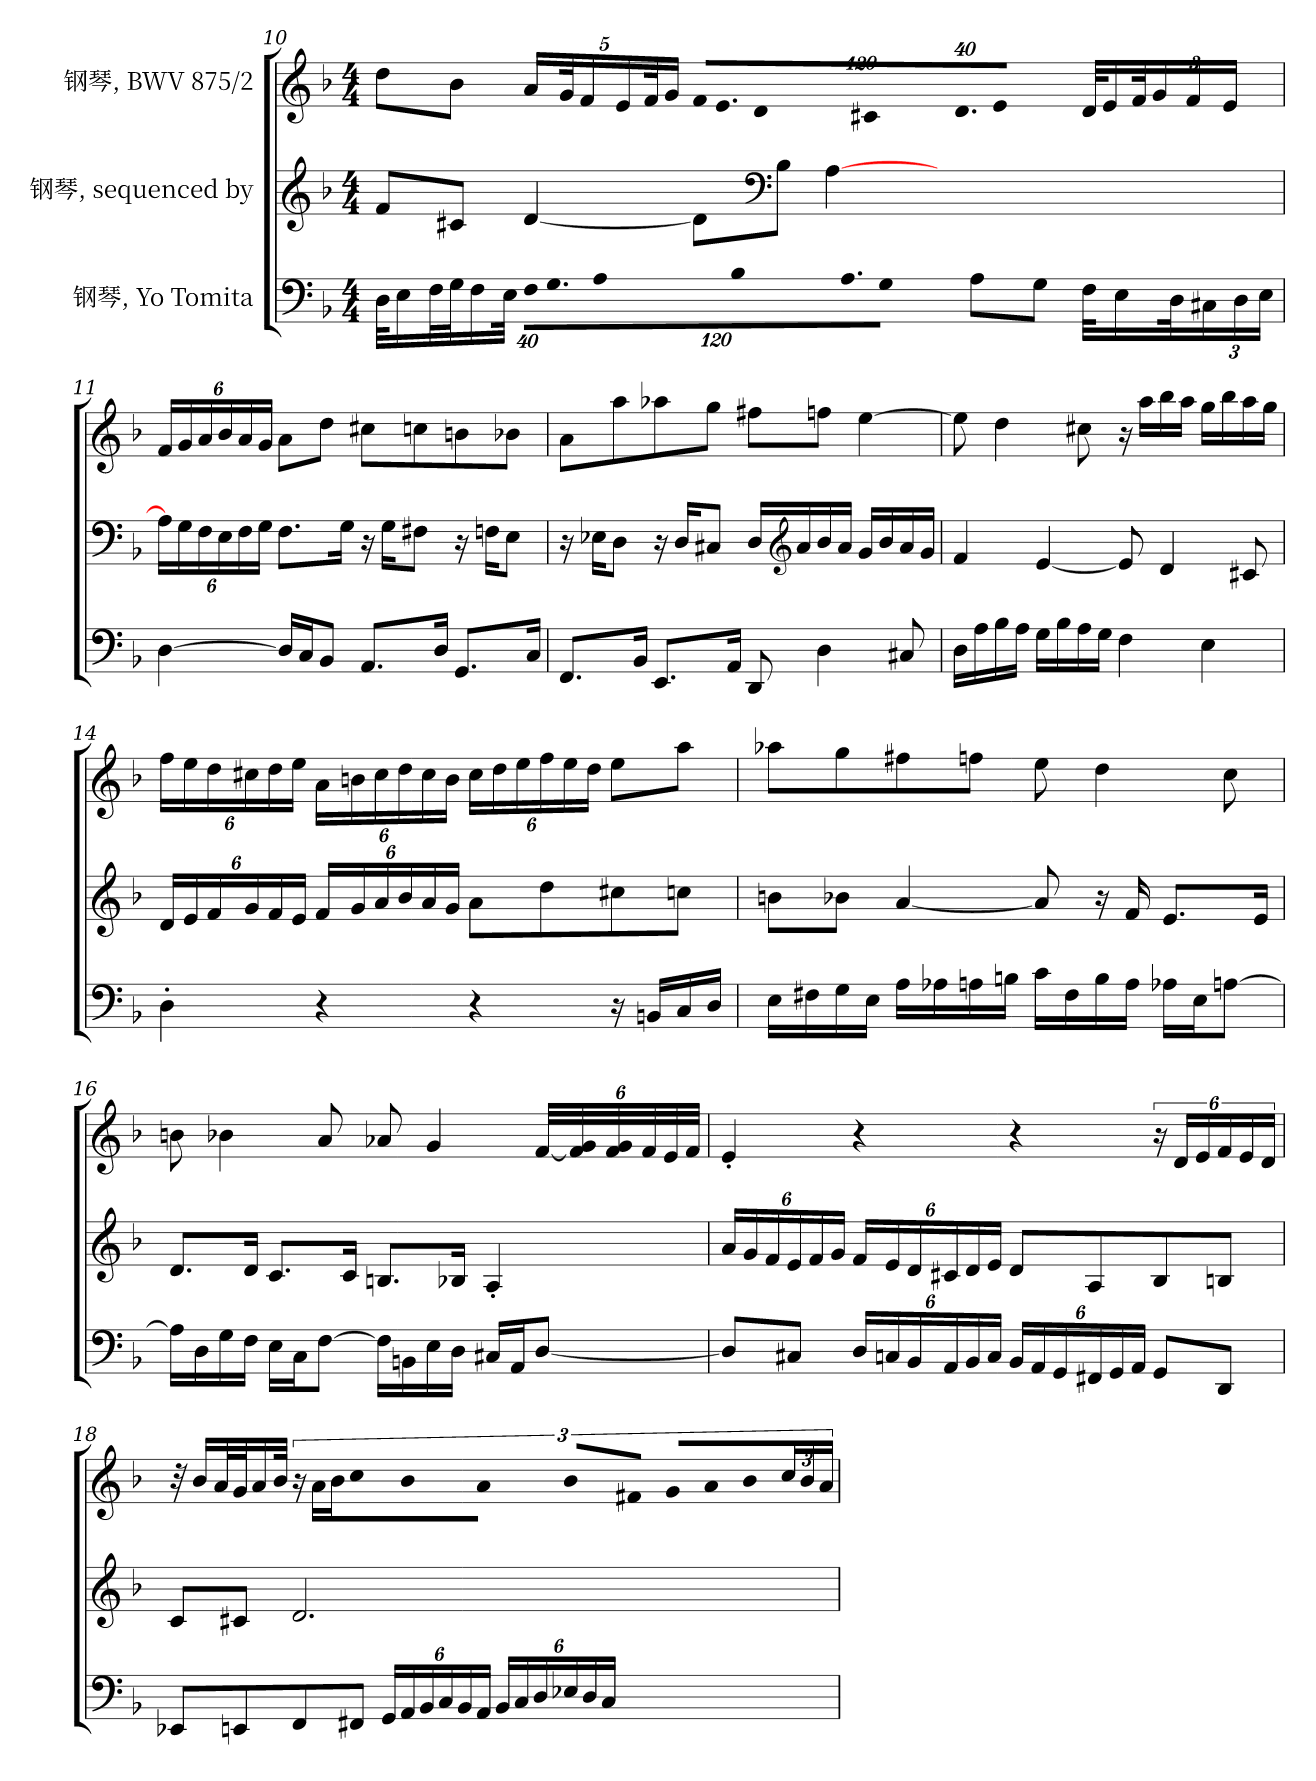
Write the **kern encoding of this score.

**kern	**kern	**kern
*part3	*part2	*part1
*staff3	*staff2	*staff1
*I"钢琴, Yo Tomita	*I"钢琴, sequenced by	*I"钢琴, BWV 875/2
!!LO:LB:g=z
*clefF4	*clefG2	*clefG2
*k[b-]	*k[b-]	*k[b-]
*M4/4	*M4/4	*M4/4
=10	=10	=10
32D\KLL	8f/L	8dd\L
16E\	.	.
32F\L	.	.
32G\J	8c#X/J	8b-\J
16F\	.	.
32E\JJk	.	.
*Xbrackettup	*	*
!LO:N:vis=32	!	!
*	*	*Xbrackettup
640%23F\LLL	[4d/	20a/LL
!LO:N:vis=32.	!	!
1920%103G\	.	.
.	.	40g/K
.	.	20f/
!LO:N:vis=32	!	!
640%23A\	.	.
.	.	20e/
!LO:N:vis=32	!	!
640%23B-\	.	.
!LO:N:vis=32.	!	!
1920%103A\	.	.
.	.	40f/K
.	.	20g/JJ
!LO:N:vis=32	!	!
640%23G\JJJ	.	.
!	!	!LO:N:vis=32
.	8d\L]	640%23f/LLL
8A\L	.	.
!	!	!LO:N:vis=32.
.	.	1920%103e/
!	!	!LO:N:vis=32
.	.	640%23d/
*	*clefF4	*
.	8B-\J	.
!	!	!LO:N:vis=32
.	.	640%23c#X/
8G\J	.	.
!	!	!LO:N:vis=32.
.	.	1920%103d/
!	!	!LO:N:vis=32
.	.	640%23e/JJJ
.	[4A\	.
32F\KLL	.	32d/KLL
16E\	.	16e/
32D\K	.	32f/K
24C#X\	.	24g/
24D\	.	24f/
24E\JJ	.	24e/JJ
.	960ryy	.
=11	=11	=11
*	*Xbrackettup	*
[4D\	24A\LL]	24f/LL
.	24G\	24g/
.	24F\	24a/
.	24E\	24b-/
.	24F\	24a/
.	24G\JJ	24g/JJ
16D/LL]	8.F\L	8a\L
16C/J	.	.
8BB-/J	.	8dd\J
.	16G\Jk	.
8.AA/L	16r	8cc#X\L
.	16G\KL	.
.	8F#X\J	8ccn\
16D/Jk	.	.
8.GG/L	16r	8bn\
.	16Fn\KL	.
.	8E\J	8b-X\J
16C/Jk	.	.
!!LO:LB:g=z
=12	=12	=12
8.FF/L	16r	8a\L
.	16E-X\KL	.
.	8D\J	8aa\
16BB-/Jk	.	.
8.EE/L	16r	8aa-X\
.	16D/KL	.
.	8C#X/J	8gg\J
16AA/Jk	.	.
8DD/	16D/LL	8ff#X\L
*	*clefG2	*
.	16a/	.
4D\	16b-/	8ffn\J
.	16a/JJ	.
.	16g/LL	[4ee\
.	16b-/	.
8C#X/	16a/	.
.	16g/JJ	.
=13	=13	=13
16D\LL	4f/	8ee\]
16A\	.	.
16B-\	.	4dd\
16A\JJ	.	.
16G\LL	[4e/	.
16B-\	.	.
16A\	.	8cc#X\
16G\JJ	.	.
4F\	8e/]	16r
.	.	16aa\LL
.	4d/	16bb-\
.	.	16aa\JJ
4E\	.	16gg\LL
.	.	16bb-\
.	8c#X/	16aa\
.	.	16gg\JJ
!!LO:LB:g=z
=14	=14	=14
4D'\	24d/LL	24ff\LL
.	24e/	24ee\
.	24f/	24dd\
.	24g/	24cc#X\
.	24f/	24dd\
.	24e/JJ	24ee\JJ
4r	24f/LL	24a\LL
.	24g/	24bn\
.	24a/	24cc#\
.	24b-/	24dd\
.	24a/	24cc#\
.	24g/JJ	24b\JJ
4r	8a\L	24cc#\LL
.	.	24dd\
.	.	24ee\
.	8dd\	24ff\
.	.	24ee\
.	.	24dd\JJ
16r	8cc#X\	8ee\L
16BBn/LL	.	.
16C/	8ccn\J	8aa\J
16D/JJ	.	.
=15	=15	=15
16E\LL	8bn\L	8aa-X\L
16F#X\	.	.
16G\	8b-X\J	8gg\
16E\JJ	.	.
16A\LL	[4a/	8ff#X\
16A-X\	.	.
16An\	.	8ffn\J
16Bn\JJ	.	.
16c\LL	8a/]	8ee\
16F#\	.	.
16B\	16r	4dd\
16A\JJ	16f/	.
16A-X\LL	8.e/L	.
16E\J	.	.
[8An\J	.	8cc\
.	16e/Jk	.
!!LO:PB:g=z
=16	=16	=16
16A\LL]	8.d/L	8bn\
16D\	.	.
16G\	.	4b-X\
16F\JJ	16d/Jk	.
16E\LL	8.c/L	.
16C\J	.	.
[8F\J	.	8a/
.	16c/Jk	.
16F\LL]	8.Bn/L	8a-X/
16BBn\	.	.
16E\	.	4g/
16D\JJ	16B-X/Jk	.
16C#X/LL	4A'/	.
16AA/J	.	.
[8D/J	.	[48f/LLL
.	.	48f/] 48g/
.	.	48f/ 48g/
.	.	48f/
.	.	48e/
.	.	48f/JJJ
!!LO:LB:g=z
=17	=17	=17
8D/L]	24a/LL	4e'/
.	24g/	.
.	24f/	.
8C#X/J	24e/	.
.	24f/	.
.	24g/JJ	.
24D/LL	24f/LL	4r
24Cn/	24e/	.
24BB-/	24d/	.
24AA/	24c#X/	.
24BB-/	24d/	.
24C/JJ	24e/JJ	.
24BB-/LL	8d/L	4r
24AA/	.	.
24GG/	.	.
24FF#X/	8A/	.
24GG/	.	.
24AA/JJ	.	.
*	*	*brackettup
8GG/L	8B-/	24r
.	.	24d/LL
.	.	24e/
*	*	*Xbrackettup
8DD/J	8Bn/J	24f/
.	.	24e/
.	.	24d/JJ
!!LO:LB:g=z
=18	=18	=18
8EE-X/L	8c/L	32r
.	.	16b-/LL
.	.	32a/L
8EEn/	8c#X/J	32g/J
.	.	16a/
.	.	32b-/JJk
*	*	*brackettup
8FF/	2.d/	24r
.	.	24a\LL
.	.	24b-\
8FF#X/J	.	32cc\K
.	.	16b-\
.	.	32a\JJk
24GG/LL	.	8b-/L
24AA/	.	.
24BB-/	.	.
24C/	.	8f#X/J
24BB-/	.	.
24AA/JJ	.	.
24BB-/LL	.	32g/KLL
.	.	16a/
24C/	.	.
24D/	.	.
.	.	32b-/K
*	*	*Xbrackettup
24E-X/	.	24cc/
24D/	.	24b-/
24C/JJ	.	24a/JJ
=	=	=
*-	*-	*-
